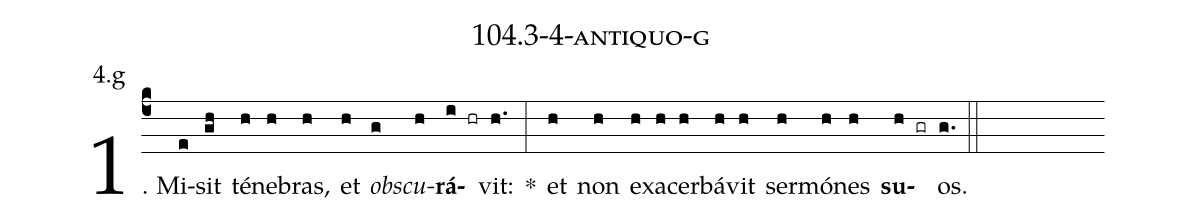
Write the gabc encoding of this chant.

name: 104.3-4-antiquo-g;
annotation: 4.g;
%%
(c4)1. Mi(e)sit(gh) té(h)ne(h)bras,(h) et(h) <i>obs</i>(g)<i>cu</i>(h)<b>rá</b>(i hr)vit:(h.) *(:) et(h) non(h) ex(h)a(h)cer(h)bá(h)vit(h) ser(h)mó(h)nes(h) <b>su</b>(h gr)os.(g.) (::)


%E(h) u(h) o(h) u(h) a(h) e.(g.) (::)
